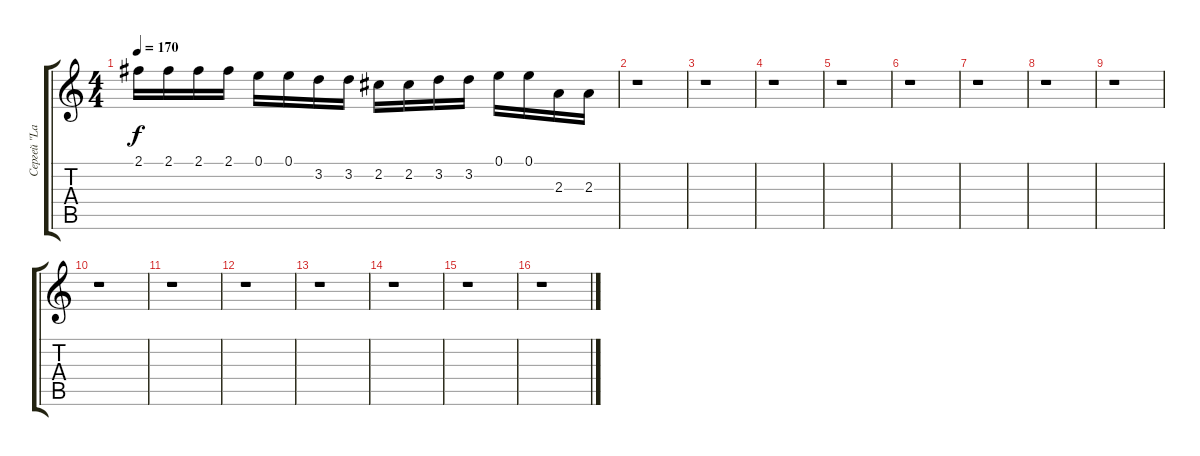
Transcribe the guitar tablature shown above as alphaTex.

\track ("Сергей \"Lazar\"" "Сергей \"La") {instrument distortionguitar}
\staff {score tabs}
\tuning (E4 B3 G3 D3 A2 E2) {hide}
\ts (4 4)
\tempo 170
\clef g2
\ks c
2.1.16{dy f} 2.1.16 2.1.16 2.1.16 0.1.16 0.1.16 3.2.16 3.2.16 2.2.16 2.2.16 3.2.16 3.2.16 0.1.16 0.1.16 2.3.16 2.3.16 |
r.1 |
r.1 |
r.1 |
r.1 |
r.1 |
r.1 |
r.1 |
r.1 |
r.1 |
r.1 |
r.1 |
r.1 |
r.1 |
r.1 |
r.1
